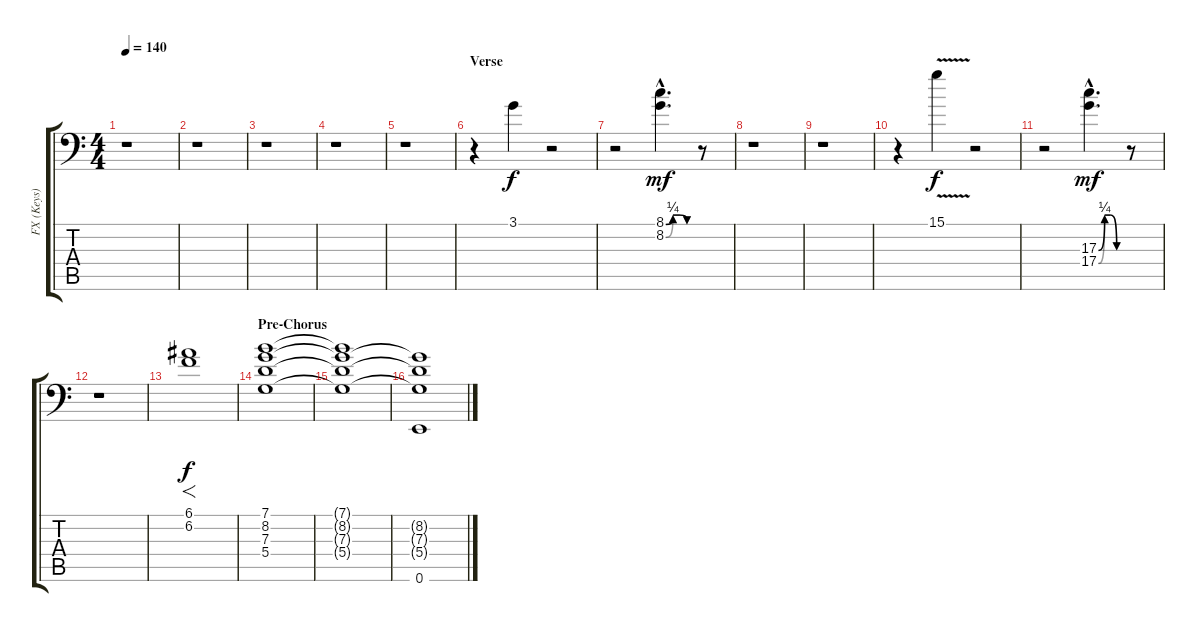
\track ("FX (Keys)" "FX (Keys)") {instrument distortionguitar}
\staff {score tabs}
\tuning (E3 B2 G2 D2 A1 E1) {hide}
\ts (4 4)
\tempo 140
\clef f4
\ks c
r.1{dy f} |
r.1 |
r.1 |
r.1 |
r.1 |
\section ("" "Verse")
r.4 3.1.4{instrument stringensemble1} r.2 |
r.2 (8.1{be (custom 0 0 15 1 30 1 45 0 60 0) hac} 8.2{be (custom 0 0 15 1 30 1 45 0 60 0) hac}).4{d dy mf} r.8 |
r.1 |
r.1 |
r.4 15.1{v}.4{dy f} r.2 |
r.2 (17.3{be (custom 0 0 15 1 30 1 45 0 60 0) hac} 17.4{be (custom 0 0 15 1 30 1 45 0 60 0) hac}).4{d dy mf} r.8 |
r.1 |
(6.1 6.2).1{f dy f} |
\section ("" "Pre-Chorus")
(7.1 8.2 7.3 5.4).1 |
(7.1{t} 8.2{t} 7.3{t} 5.4{t}).1 |
(8.2{t} 7.3{t} 5.4{t} 0.6).1
